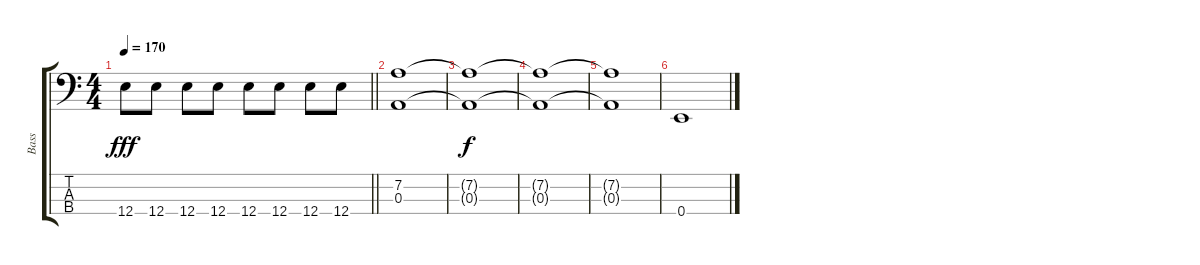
\track ("Bass" "Bass") {instrument electricbasspick}
\staff {score tabs}
\tuning (G2 D2 A1 E1) {hide}
\ts (4 4)
\tempo 170
\clef f4
\barLineRight lightlight
\ks c
12.4.8{dy fff} 12.4.8 12.4.8 12.4.8 12.4.8 12.4.8 12.4.8 12.4.8 |
(7.2 0.3).1 |
(7.2{t} 0.3{t}).1{dy f} |
(7.2{t} 0.3{t}).1 |
(7.2{t} 0.3{t}).1 |
0.4.1
